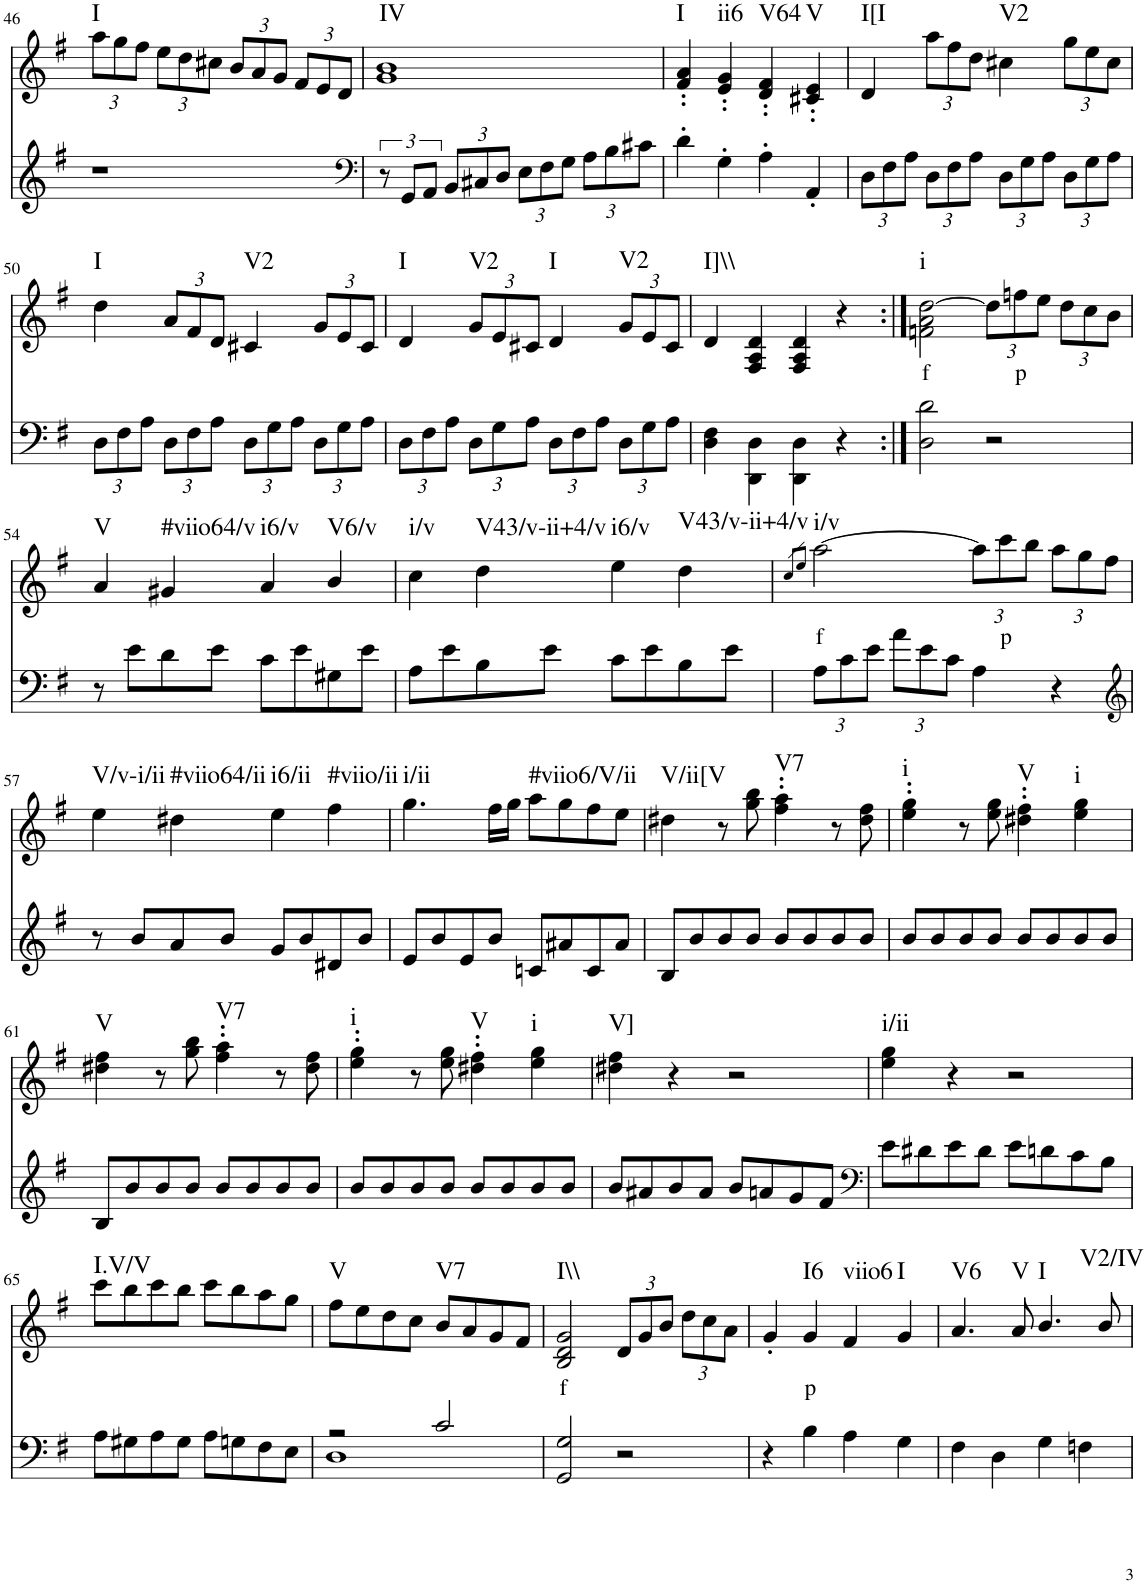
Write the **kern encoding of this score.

**kern	**kern	**text	**harte
*part2	*part1	*part1	*part1
*staff2	*staff1	*staff1	*
*I"piano	*I"piano	*	*
*I'Pno	*I'Pno	*	*
!!LO:PB:g=z
*clefG2	*clefG2	*	*
*k[f#]	*k[f#]	*	*
*G:	*G:	*	*
*M2/2	*M2/2	*	*
*	*Xbrackettup	*	*
=46	=46	=46	=46
!	!	!	!LO:H:kt=I
1r	12aa\L	.	N
.	12gg\	.	.
.	12ff#\J	.	.
.	12ee\L	.	.
.	12dd\	.	.
.	12cc#X\J	.	.
.	12b/L	.	.
.	12a/	.	.
.	12g/J	.	.
.	12f#/L	.	.
.	12e/	.	.
.	12d/J	.	.
=47	=47	=47	=47
*clefF4	*	*	*
!	!	!	!LO:H:kt=IV
12r	1g 1b	.	N
12GG/L	.	.	.
12AA/J	.	.	.
*Xbrackettup	*	*	*
12BB/L	.	.	.
12C#X/	.	.	.
12D/J	.	.	.
12E\L	.	.	.
12F#\	.	.	.
12G\J	.	.	.
12A\L	.	.	.
12B\	.	.	.
12c#X\J	.	.	.
=48	=48	=48	=48
!	!	!	!LO:H:kt=I
4d'\	4f#/' 4a/'	.	N
!	!	!	!LO:H:kt=ii6
4G'\	4e/' 4g/'	.	N
!	!	!	!LO:H:kt=V64
4A'\	4d/' 4f#/'	.	N
!	!	!	!LO:H:kt=V
4AA'/	4c#X/' 4e/'	.	N
=49	=49	=49	=49
!	!	!	!LO:H:kt=I[I
12D\L	4d/	.	N
12F#\	.	.	.
12A\J	.	.	.
12D\L	12aa\L	.	.
12F#\	12ff#\	.	.
12A\J	12dd\J	.	.
!	!	!	!LO:H:kt=V2
12D\L	4cc#X\	.	N
12G\	.	.	.
12A\J	.	.	.
12D\L	12gg\L	.	.
12G\	12ee\	.	.
12A\J	12cc#\J	.	.
!!LO:LB:g=z
=50	=50	=50	=50
!	!	!	!LO:H:kt=I
12D\L	4dd\	.	N
12F#\	.	.	.
12A\J	.	.	.
12D\L	12a/L	.	.
12F#\	12f#/	.	.
12A\J	12d/J	.	.
!	!	!	!LO:H:kt=V2
12D\L	4c#X/	.	N
12G\	.	.	.
12A\J	.	.	.
12D\L	12g/L	.	.
12G\	12e/	.	.
12A\J	12c#/J	.	.
=51	=51	=51	=51
!	!	!	!LO:H:kt=I
12D\L	4d/	.	N
12F#\	.	.	.
12A\J	.	.	.
!	!	!	!LO:H:kt=V2
12D\L	12g/L	.	N
12G\	12e/	.	.
12A\J	12c#X/J	.	.
!	!	!	!LO:H:kt=I
12D\L	4d/	.	N
12F#\	.	.	.
12A\J	.	.	.
!	!	!	!LO:H:kt=V2
12D\L	12g/L	.	N
12G\	12e/	.	.
12A\J	12c#/J	.	.
=52	=52	=52	=52
!	!	!	!LO:H:kt=I]\\
4D\ 4F#\	4d/	.	N
4DD\ 4D\	4F#/ 4A/ 4d/	.	.
4DD\ 4D\	4F#/ 4A/ 4d/	.	.
4r	4r	.	.
=53:|!	=53:|!	=53:|!	=53:|!
!	!	!LO:LY:b	!LO:H:kt=i
2D\ 2d\	2fn\ 2a\ [2dd\	f	N
2r	12dd\L]	.	.
!	!	!LO:LY:b	!
.	12ffn\	p	.
.	12ee\J	.	.
.	12dd\L	.	.
.	12cc\	.	.
.	12b\J	.	.
!!LO:LB:g=z
=54	=54	=54	=54
!	!	!	!LO:H:kt=V
8r	4a/	.	N
8e\L	.	.	.
!	!	!	!LO:H:kt=#viio64/v
8d\	4g#X/	.	N
8e\J	.	.	.
!	!	!	!LO:H:kt=i6/v
8c\L	4a/	.	N
8e\	.	.	.
!	!	!	!LO:H:kt=V6/v
8G#X\	4b/	.	N
8e\J	.	.	.
=55	=55	=55	=55
!	!	!	!LO:H:kt=i/v
8A\L	4cc\	.	N
8e\	.	.	.
!	!	!	!LO:H:kt=V43/v-ii+4/v
8B\	4dd\	.	N
8e\J	.	.	.
!	!	!	!LO:H:kt=i6/v
8c\L	4ee\	.	N
8e\	.	.	.
!	!	!	!LO:H:kt=V43/v-ii+4/v
8B\	4dd\	.	N
8e\J	.	.	.
=56	=56	=56	=56
.	8qcc/L	.	.
.	8qee/J	.	.
!	!	!LO:LY:b	!LO:H:kt=i/v
12A\L	[2aa\	f	N
12c\	.	.	.
12e\J	.	.	.
12a\L	.	.	.
12e\	.	.	.
12c\J	.	.	.
4A\	12aa\L]	.	.
!	!	!LO:LY:b	!
.	12ccc\	p	.
.	12bb\J	.	.
4r	12aa\L	.	.
.	12gg\	.	.
.	12ff#\J	.	.
!!LO:LB:g=z
=57	=57	=57	=57
*clefG2	*	*	*
!	!	!	!LO:H:kt=V/v-i/ii
8r	4ee\	.	N
8b/L	.	.	.
!	!	!	!LO:H:kt=#viio64/ii
8a/	4dd#X\	.	N
8b/J	.	.	.
!	!	!	!LO:H:kt=i6/ii
8g/L	4ee\	.	N
8b/	.	.	.
!	!	!	!LO:H:kt=#viio/ii
8d#X/	4ff#\	.	N
8b/J	.	.	.
=58	=58	=58	=58
!	!	!	!LO:H:kt=i/ii
8e/L	4.gg\	.	N
8b/	.	.	.
8e/	.	.	.
8b/J	16ff#\LL	.	.
.	16gg\JJ	.	.
!	!	!	!LO:H:kt=#viio6/V/ii
8cn/L	8aa\L	.	N
8a#X/	8gg\	.	.
8c/	8ff#\	.	.
8a#/J	8ee\J	.	.
=59	=59	=59	=59
!	!	!	!LO:H:kt=V/ii[V
8B/L	4dd#X\	.	N
8b/	.	.	.
8b/	8r	.	.
8b/J	8gg\ 8bb\	.	.
!	!	!	!LO:H:kt=V7
8b/L	4ff#\' 4aa\'	.	N
8b/	.	.	.
8b/	8r	.	.
8b/J	8dd#\ 8ff#\	.	.
=60	=60	=60	=60
!	!	!	!LO:H:kt=i
8b/L	4ee\' 4gg\'	.	N
8b/	.	.	.
8b/	8r	.	.
8b/J	8ee\ 8gg\	.	.
!	!	!	!LO:H:kt=V
8b/L	4dd#X\' 4ff#\'	.	N
8b/	.	.	.
!	!	!	!LO:H:kt=i
8b/	4ee\ 4gg\	.	N
8b/J	.	.	.
!!LO:LB:g=z
=61	=61	=61	=61
!	!	!	!LO:H:kt=V
8B/L	4dd#X\ 4ff#\	.	N
8b/	.	.	.
8b/	8r	.	.
8b/J	8gg\ 8bb\	.	.
!	!	!	!LO:H:kt=V7
8b/L	4ff#\' 4aa\'	.	N
8b/	.	.	.
8b/	8r	.	.
8b/J	8dd#\ 8ff#\	.	.
=62	=62	=62	=62
!	!	!	!LO:H:kt=i
8b/L	4ee\' 4gg\'	.	N
8b/	.	.	.
8b/	8r	.	.
8b/J	8ee\ 8gg\	.	.
!	!	!	!LO:H:kt=V
8b/L	4dd#X\' 4ff#\'	.	N
8b/	.	.	.
!	!	!	!LO:H:kt=i
8b/	4ee\ 4gg\	.	N
8b/J	.	.	.
=63	=63	=63	=63
!	!	!	!LO:H:kt=V]
8b/L	4dd#X\ 4ff#\	.	N
8a#X/	.	.	.
8b/	4r	.	.
8a#/J	.	.	.
8b/L	2r	.	.
8an/	.	.	.
8g/	.	.	.
8f#/J	.	.	.
=64	=64	=64	=64
*clefF4	*	*	*
!	!	!	!LO:H:kt=i/ii
8e\L	4ee\ 4gg\	.	N
8d#X\	.	.	.
8e\	4r	.	.
8d#\J	.	.	.
8e\L	2r	.	.
8dn\	.	.	.
8c\	.	.	.
8B\J	.	.	.
!!LO:LB:g=z
=65	=65	=65	=65
!	!	!	!LO:H:kt=I.V/V
8A\L	8ccc\L	.	N
8G#X\	8bb\	.	.
8A\	8ccc\	.	.
8G#\J	8bb\J	.	.
8A\L	8ccc\L	.	.
8Gn\	8bb\	.	.
8F#\	8aa\	.	.
8E\J	8gg\J	.	.
=66	=66	=66	=66
*^	*	*	*
!	!	!	!	!LO:H:kt=V
2r	1D	8ff#\L	.	N
.	.	8ee\	.	.
.	.	8dd\	.	.
.	.	8cc\J	.	.
!	!	!	!	!LO:H:kt=V7
2c/	.	8b/L	.	N
.	.	8a/	.	.
.	.	8g/	.	.
.	.	8f#/J	.	.
*v	*v	*	*	*
=67	=67	=67	=67
!	!	!LO:LY:b	!LO:H:kt=I\\
2GG/ 2G/	2B/ 2d/ 2g/	f	N
2r	12d/L	.	.
.	12g/	.	.
.	12b/J	.	.
.	12dd\L	.	.
.	12cc\	.	.
.	12a\J	.	.
=68	=68	=68	=68
4r	4g'/	.	.
!	!	!LO:LY:b	!LO:H:kt=I6
4B\	4g/	p	N
!	!	!	!LO:H:kt=viio6
4A\	4f#/	.	N
!	!	!	!LO:H:kt=I
4G\	4g/	.	N
=69	=69	=69	=69
!	!	!	!LO:H:kt=V6
4F#\	4.a/	.	N
4D\	.	.	.
!	!	!	!LO:H:kt=V
.	8a/	.	N
!	!	!	!LO:H:kt=I
4G\	4.b/	.	N
4Fn\	.	.	.
!	!	!	!LO:H:kt=V2/IV
.	8b/	.	N
=	=	=	=
*-	*-	*-	*-
